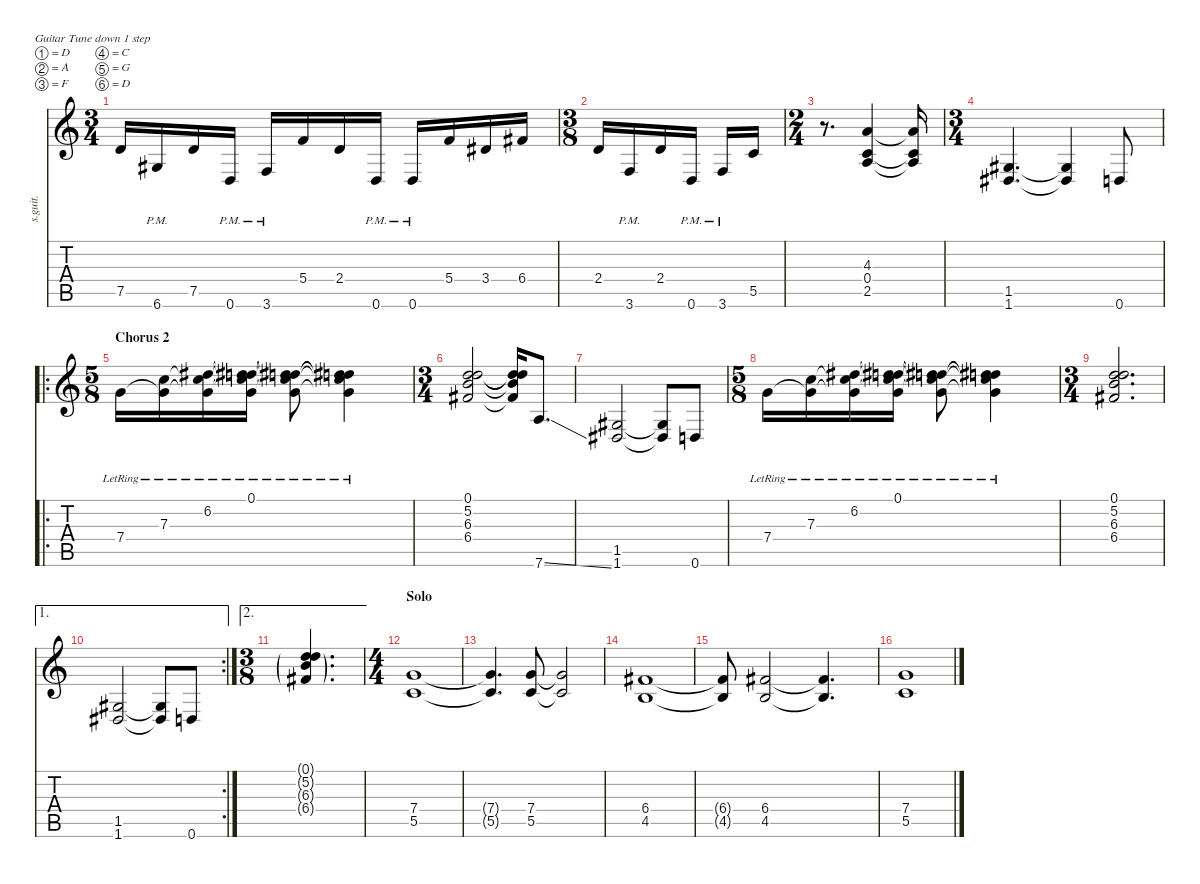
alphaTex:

\defaultSystemsLayout 4
\hideDynamics
\bracketExtendMode nobrackets
\track ("Christian Muenzner" "s.guit.") {instrument distortionguitar}
\staff {score tabs}
\tuning (D4 A3 F3 C3 G2 D2)
\ts (3 4)
\tempo (112 hide)
\clef g2
\ks c
7.5.16{lyrics (0 "") lyrics (1 "") lyrics (2 "") lyrics (3 "") lyrics (4 "") dy f} 6.6{pm acc #}.16{lyrics (0 "") lyrics (1 "") lyrics (2 "") lyrics (3 "") lyrics (4 "")} 7.5.16{lyrics (0 "") lyrics (1 "") lyrics (2 "") lyrics (3 "") lyrics (4 "")} 0.6{pm}.16{lyrics (0 "") lyrics (1 "") lyrics (2 "") lyrics (3 "") lyrics (4 "")} 3.6{pm}.16{lyrics (0 "") lyrics (1 "") lyrics (2 "") lyrics (3 "") lyrics (4 "")} 5.4.16{lyrics (0 "") lyrics (1 "") lyrics (2 "") lyrics (3 "") lyrics (4 "")} 2.4.16{lyrics (0 "") lyrics (1 "") lyrics (2 "") lyrics (3 "") lyrics (4 "")} 0.6{pm}.16{lyrics (0 "") lyrics (1 "") lyrics (2 "") lyrics (3 "") lyrics (4 "")} 0.6{pm}.16{lyrics (0 "") lyrics (1 "") lyrics (2 "") lyrics (3 "") lyrics (4 "")} 5.4.16{lyrics (0 "") lyrics (1 "") lyrics (2 "") lyrics (3 "") lyrics (4 "")} 3.4{acc #}.16{lyrics (0 "") lyrics (1 "") lyrics (2 "") lyrics (3 "") lyrics (4 "")} 6.4{acc #}.16{lyrics (0 "") lyrics (1 "") lyrics (2 "") lyrics (3 "") lyrics (4 "")} |
\ts (3 8)
\beaming (8 2 2 2 2)
2.4.16{lyrics (0 "") lyrics (1 "") lyrics (2 "") lyrics (3 "") lyrics (4 "")} 3.6{pm}.16{lyrics (0 "") lyrics (1 "") lyrics (2 "") lyrics (3 "") lyrics (4 "")} 2.4.16{lyrics (0 "") lyrics (1 "") lyrics (2 "") lyrics (3 "") lyrics (4 "")} 0.6{pm}.16{lyrics (0 "") lyrics (1 "") lyrics (2 "") lyrics (3 "") lyrics (4 "")} 3.6{pm}.16{lyrics (0 "") lyrics (1 "") lyrics (2 "") lyrics (3 "") lyrics (4 "")} 5.5.16{lyrics (0 "") lyrics (1 "") lyrics (2 "") lyrics (3 "") lyrics (4 "")} |
\ts (2 4)
\beaming (8 2 2 2 2)
r.8{d} (4.3 0.4 2.5).4{lyrics (0 "") lyrics (1 "") lyrics (2 "") lyrics (3 "") lyrics (4 "")} (4.3{t} 0.4{t} 2.5{t}).16{lyrics (0 "") lyrics (1 "") lyrics (2 "") lyrics (3 "") lyrics (4 "")} |
\ts (3 4)
\beaming (8 2 2 2 2)
(1.5{acc #} 1.6{acc #}).4{d lyrics (0 "") lyrics (1 "") lyrics (2 "") lyrics (3 "") lyrics (4 "")} (1.5{t acc #} 1.6{t acc #}).4{lyrics (0 "") lyrics (1 "") lyrics (2 "") lyrics (3 "") lyrics (4 "")} 0.6.8{lyrics (0 "") lyrics (1 "") lyrics (2 "") lyrics (3 "") lyrics (4 "")} |
\ro
\ts (5 8)
\beaming (8 2 2 2 2)
\section ("" "Chorus 2")
7.4{lr}.16{lyrics (0 "") lyrics (1 "") lyrics (2 "") lyrics (3 "") lyrics (4 "")} (7.3{lr} 7.4{lr t}).16{lyrics (0 "") lyrics (1 "") lyrics (2 "") lyrics (3 "") lyrics (4 "")} (6.2{lr acc #} 7.3{lr t} 7.4{lr t}).16{lyrics (0 "") lyrics (1 "") lyrics (2 "") lyrics (3 "") lyrics (4 "")} (0.1{lr} 6.2{lr t acc #} 7.3{lr t} 7.4{lr t}).16{lyrics (0 "") lyrics (1 "") lyrics (2 "") lyrics (3 "") lyrics (4 "")} (0.1{lr t} 6.2{lr t acc #} 7.3{lr t} 7.4{lr t}).8{lyrics (0 "") lyrics (1 "") lyrics (2 "") lyrics (3 "") lyrics (4 "")} (0.1{lr t} 6.2{lr t acc #} 7.3{lr t} 7.4{lr t}).4{lyrics (0 "") lyrics (1 "") lyrics (2 "") lyrics (3 "") lyrics (4 "")} |
\ts (3 4)
\beaming (8 2 2 2 2)
(0.1 5.2 6.3 6.4{acc #}).2{lyrics (0 "") lyrics (1 "") lyrics (2 "") lyrics (3 "") lyrics (4 "")} (0.1{t} 5.2{t} 6.3{t} 6.4{t acc #}).16{lyrics (0 "") lyrics (1 "") lyrics (2 "") lyrics (3 "") lyrics (4 "")} 7.6{ss}.8{d lyrics (0 "") lyrics (1 "") lyrics (2 "") lyrics (3 "") lyrics (4 "")} |
(1.5{acc #} 1.6{acc #}).2{lyrics (0 "") lyrics (1 "") lyrics (2 "") lyrics (3 "") lyrics (4 "")} (1.5{t acc #} 1.6{t acc #}).8{lyrics (0 "") lyrics (1 "") lyrics (2 "") lyrics (3 "") lyrics (4 "")} 0.6.8{lyrics (0 "") lyrics (1 "") lyrics (2 "") lyrics (3 "") lyrics (4 "")} |
\ts (5 8)
\beaming (8 2 2 2 2)
7.4{lr}.16{lyrics (0 "") lyrics (1 "") lyrics (2 "") lyrics (3 "") lyrics (4 "")} (7.3{lr} 7.4{lr t}).16{lyrics (0 "") lyrics (1 "") lyrics (2 "") lyrics (3 "") lyrics (4 "")} (6.2{lr acc #} 7.3{lr t} 7.4{lr t}).16{lyrics (0 "") lyrics (1 "") lyrics (2 "") lyrics (3 "") lyrics (4 "")} (0.1{lr} 6.2{lr t acc #} 7.3{lr t} 7.4{lr t}).16{lyrics (0 "") lyrics (1 "") lyrics (2 "") lyrics (3 "") lyrics (4 "")} (0.1{lr t} 6.2{lr t acc #} 7.3{lr t} 7.4{lr t}).8{lyrics (0 "") lyrics (1 "") lyrics (2 "") lyrics (3 "") lyrics (4 "")} (0.1{lr t} 6.2{lr t acc #} 7.3{lr t} 7.4{lr t}).4{lyrics (0 "") lyrics (1 "") lyrics (2 "") lyrics (3 "") lyrics (4 "")} |
\ts (3 4)
\beaming (8 2 2 2 2)
(0.1 5.2 6.3 6.4{acc #}).2{d lyrics (0 "") lyrics (1 "") lyrics (2 "") lyrics (3 "") lyrics (4 "")} |
\ae 1
\rc 2
\tempo (104 hide)
(1.5{acc #} 1.6{acc #}).2{lyrics (0 "") lyrics (1 "") lyrics (2 "") lyrics (3 "") lyrics (4 "")} (1.5{t acc #} 1.6{t acc #}).8{lyrics (0 "") lyrics (1 "") lyrics (2 "") lyrics (3 "") lyrics (4 "")} 0.6.8{lyrics (0 "") lyrics (1 "") lyrics (2 "") lyrics (3 "") lyrics (4 "")} |
\ae 2
\ts (3 8)
\beaming (8 2 2 2 2)
(0.1{g} 5.2{g} 6.3{g} 6.4{g acc #}).4{d lyrics (0 "") lyrics (1 "") lyrics (2 "") lyrics (3 "") lyrics (4 "")} |
\ts (4 4)
\beaming (8 2 2 2 2)
\section ("" "Solo")
(7.4 5.5).1{lyrics (0 "") lyrics (1 "") lyrics (2 "") lyrics (3 "") lyrics (4 "")} |
(7.4{t} 5.5{t}).4{d lyrics (0 "") lyrics (1 "") lyrics (2 "") lyrics (3 "") lyrics (4 "")} (7.4 5.5).8{lyrics (0 "") lyrics (1 "") lyrics (2 "") lyrics (3 "") lyrics (4 "")} (7.4{t} 5.5{t}).2{lyrics (0 "") lyrics (1 "") lyrics (2 "") lyrics (3 "") lyrics (4 "")} |
(6.4{acc #} 4.5).1{lyrics (0 "") lyrics (1 "") lyrics (2 "") lyrics (3 "") lyrics (4 "")} |
(6.4{t acc #} 4.5{t}).8{lyrics (0 "") lyrics (1 "") lyrics (2 "") lyrics (3 "") lyrics (4 "")} (6.4{acc #} 4.5).2{lyrics (0 "") lyrics (1 "") lyrics (2 "") lyrics (3 "") lyrics (4 "")} (6.4{t acc #} 4.5{t}).4{d lyrics (0 "") lyrics (1 "") lyrics (2 "") lyrics (3 "") lyrics (4 "")} |
(7.4 5.5).1{lyrics (0 "") lyrics (1 "") lyrics (2 "") lyrics (3 "") lyrics (4 "")}
